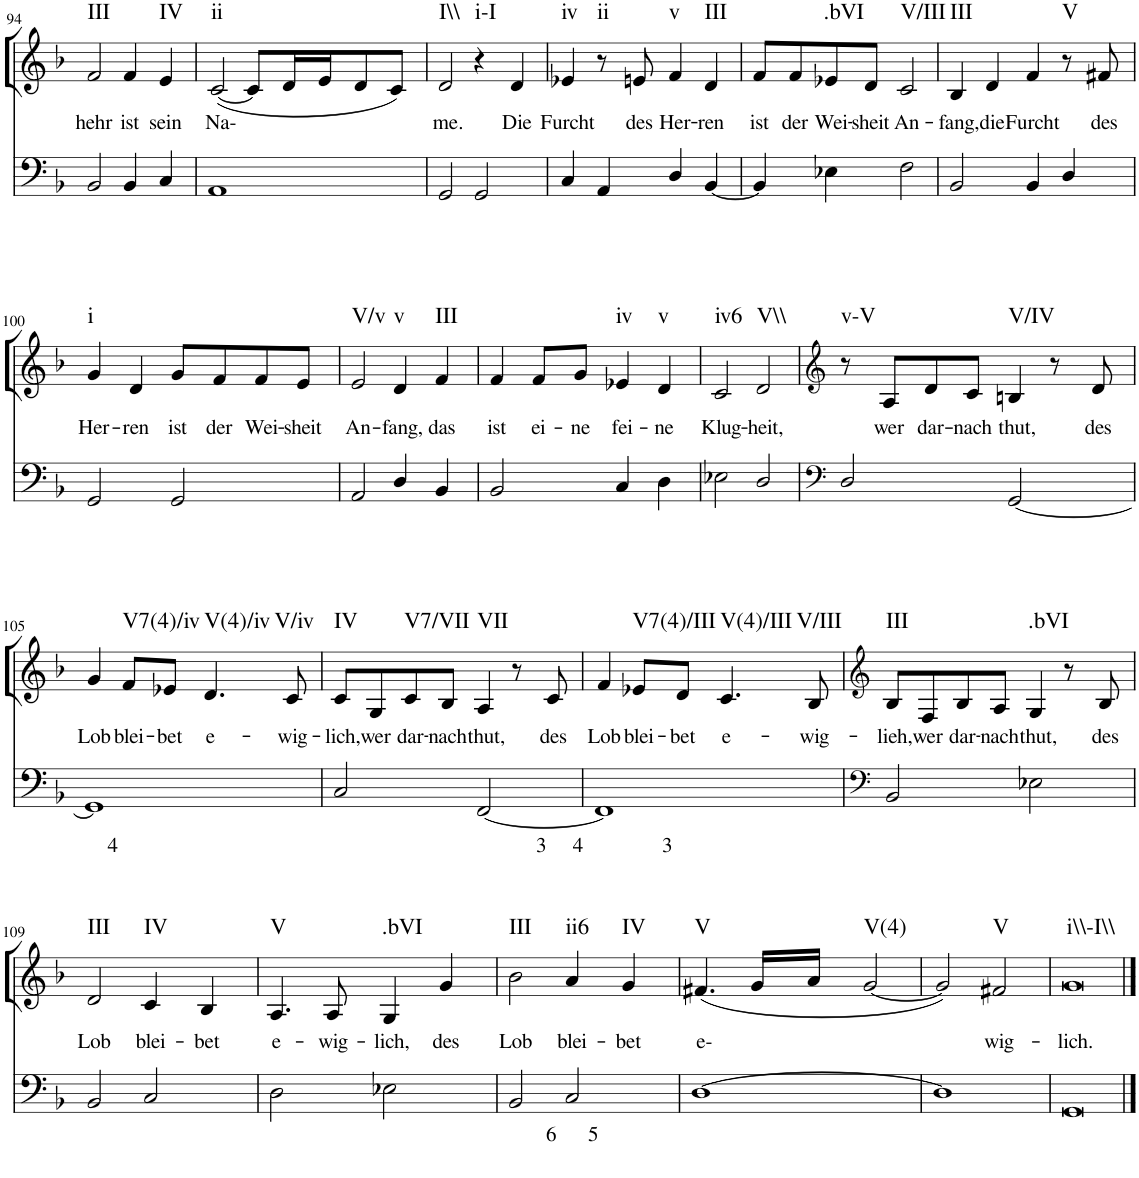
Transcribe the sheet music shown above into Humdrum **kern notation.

**kern	**text	**kern	**text	**harte
*part2	*part2	*part1	*part1	*part1
*staff2	*staff2	*staff1	*staff1	*
*I"Continuo	*	*I"Alto	*	*
!!LO:PB:g=z
*clefF4	*	*clefG2	*	*
*k[b-]	*	*k[b-]	*	*
*M2/2	*	*M2/2	*	*
=94	=94	=94	=94	=94
!	!	!	!LO:LY:b	!LO:H:kt=III
2BB-/	.	2f/	hehr	N
!	!	!	!LO:LY:b	!
4BB-/	.	4f/	ist	.
!	!	!	!LO:LY:b	!LO:H:kt=IV
4C/	.	4e/	sein	N
=95	=95	=95	=95	=95
!	!	!	!LO:LY:b	!LO:H:kt=ii
1AA	.	([2c/	Na-	N
.	.	8c/L]	.	.
.	.	16d/L	.	.
.	.	16e/J	.	.
.	.	8d/	.	.
.	.	8c/J)	.	.
=96	=96	=96	=96	=96
!	!	!	!LO:LY:b	!LO:H:kt=I\\
2GG/	.	2d/	me.	N
!	!	!	!	!LO:H:kt=i-I
2GG/	.	4r	.	N
!	!	!	!LO:LY:b	!
.	.	4d/	Die	.
=97	=97	=97	=97	=97
!	!	!	!LO:LY:b	!LO:H:kt=iv
4C/	.	4e-X/	Furcht	N
!	!	!	!	!LO:H:kt=ii
4AA/	.	8r	.	N
!	!	!	!LO:LY:b	!
.	.	8en/	des	.
!	!	!	!LO:LY:b	!LO:H:kt=v
4D/	.	4f/	Her-	N
!	!	!	!LO:LY:b	!LO:H:kt=III
[4BB-/	.	4d/	ren	N
=98	=98	=98	=98	=98
!	!	!	!LO:LY:b	!
4BB-/]	.	8f/L	ist	.
!	!	!	!LO:LY:b	!
.	.	8f/	der	.
!	!	!	!LO:LY:b	!LO:H:kt=.bVI
4E-X\	.	8e-X/	Wei-	N
!	!	!	!LO:LY:b	!
.	.	8d/J	sheit	.
!	!	!	!LO:LY:b	!LO:H:kt=V/III
2F\	.	2c/	An-	N
=99	=99	=99	=99	=99
!	!	!	!LO:LY:b	!LO:H:kt=III
2BB-/	.	4B-/	fang,	N
!	!	!	!LO:LY:b	!
.	.	4d/	die	.
!	!	!	!LO:LY:b	!
4BB-/	.	4f/	Furcht	.
!	!	!	!	!LO:H:kt=V
4D/	.	8r	.	N
!	!	!	!LO:LY:b	!
.	.	8f#X/	des	.
!!LO:LB:g=z
=100	=100	=100	=100	=100
!	!	!	!LO:LY:b	!LO:H:kt=i
2GG/	.	4g/	Her-	N
!	!	!	!LO:LY:b	!
.	.	4d/	ren	.
!	!	!	!LO:LY:b	!
2GG/	.	8g/L	ist	.
!	!	!	!LO:LY:b	!
.	.	8f/	der	.
!	!	!	!LO:LY:b	!
.	.	8f/	Wei-	.
!	!	!	!LO:LY:b	!
.	.	8e/J	sheit	.
=101	=101	=101	=101	=101
!	!	!	!LO:LY:b	!LO:H:kt=V/v
2AA/	.	2e/	An-	N
!	!	!	!LO:LY:b	!LO:H:kt=v
4D/	.	4d/	fang,	N
!	!	!	!LO:LY:b	!LO:H:kt=III
4BB-/	.	4f/	das	N
=102	=102	=102	=102	=102
!	!	!	!LO:LY:b	!
2BB-/	.	4f/	ist	.
!	!	!	!LO:LY:b	!
.	.	8f/L	ei-	.
!	!	!	!LO:LY:b	!
.	.	8g/J	ne	.
!	!	!	!LO:LY:b	!LO:H:kt=iv
4C/	.	4e-X/	fei-	N
!	!	!	!LO:LY:b	!LO:H:kt=v
4D\	.	4d/	ne	N
=103	=103	=103	=103	=103
!	!	!	!LO:LY:b	!LO:H:kt=iv6
2E-X\	.	2c/	Klug-	N
!	!	!	!LO:LY:b	!LO:H:kt=V\\
2D/	.	2d/	heit,	N
=104	=104	=104	=104	=104
*clefF4	*	*clefG2	*	*
!	!	!	!	!LO:H:kt=v-V
2D/	.	8r	.	N
!	!	!	!LO:LY:b	!
.	.	8A/L	wer	.
!	!	!	!LO:LY:b	!
.	.	8d/	dar-	.
!	!	!	!LO:LY:b	!
.	.	8c/J	nach	.
!	!	!	!LO:LY:b	!LO:H:kt=V/IV
[2GG/	.	4Bn/	thut,	N
.	.	8r	.	.
!	!	!	!LO:LY:b	!
.	.	8d/	des	.
!!LO:LB:g=z
=105	=105	=105	=105	=105
!	!LO:LY:b	!	!LO:LY:b	!
1GG]	4	4g/	Lob	.
!	!	!	!LO:LY:b	!LO:H:kt=V7(4)/iv
.	.	8f/L	blei-	N
!	!	!	!LO:LY:b	!
.	.	8e-X/J	bet	.
!	!	!	!LO:LY:b	!LO:H:n=1:kt=V(4)/iv
!	!	!	!	!LO:H:n=2:kt=V/iv
.	.	4.d/	e-	N N
!	!	!	!LO:LY:b	!
.	.	8c/	wig-	.
=106	=106	=106	=106	=106
!	!	!	!LO:LY:b	!LO:H:kt=IV
2C/	.	8c/L	lich,	N
!	!	!	!LO:LY:b	!
.	.	8G/	wer	.
!	!	!	!LO:LY:b	!LO:H:kt=V7/VII
.	.	8c/	dar-	N
!	!	!	!LO:LY:b	!
.	.	8B-/J	nach	.
!	!	!	!LO:LY:b	!LO:H:kt=VII
[2FF/	.	4A/	thut,	N
.	.	8r	.	.
!	!	!	!LO:LY:b	!
.	.	8c/	des	.
=107	=107	=107	=107	=107
!	!LO:LY:b	!	!LO:LY:b	!
1FF]	3 4 3	4f/	Lob	.
!	!	!	!LO:LY:b	!LO:H:kt=V7(4)/III
.	.	8e-X/L	blei-	N
!	!	!	!LO:LY:b	!
.	.	8d/J	bet	.
!	!	!	!LO:LY:b	!LO:H:n=1:kt=V(4)/III
!	!	!	!	!LO:H:n=2:kt=V/III
.	.	4.c/	e-	N N
!	!	!	!LO:LY:b	!
.	.	8B-/	wig-	.
=108	=108	=108	=108	=108
*clefF4	*	*clefG2	*	*
!	!	!	!LO:LY:b	!LO:H:kt=III
2BB-/	.	8B-/L	lieh,	N
!	!	!	!LO:LY:b	!
.	.	8F/	wer	.
!	!	!	!LO:LY:b	!
.	.	8B-/	dar-	.
!	!	!	!LO:LY:b	!
.	.	8A/J	nach	.
!	!	!	!LO:LY:b	!LO:H:kt=.bVI
2E-X\	.	4G/	thut,	N
.	.	8r	.	.
!	!	!	!LO:LY:b	!
.	.	8B-/	des	.
!!LO:LB:g=z
=109	=109	=109	=109	=109
!	!	!	!LO:LY:b	!LO:H:kt=III
2BB-/	.	2d/	Lob	N
!	!	!	!LO:LY:b	!LO:H:kt=IV
2C/	.	4c/	blei-	N
!	!	!	!LO:LY:b	!
.	.	4B-/	bet	.
=110	=110	=110	=110	=110
!	!	!	!LO:LY:b	!LO:H:kt=V
2D\	.	4.A/	e-	N
!	!	!	!LO:LY:b	!
.	.	8A/	wig-	.
!	!	!	!LO:LY:b	!LO:H:kt=.bVI
2E-X\	.	4G/	lich,	N
!	!	!	!LO:LY:b	!
.	.	4g/	des	.
=111	=111	=111	=111	=111
!	!	!	!LO:LY:b	!LO:H:kt=III
2BB-/	.	2b-\	Lob	N
!	!LO:LY:b	!	!LO:LY:b	!LO:H:kt=ii6
2C/	6 5	4a/	blei-	N
!	!	!	!LO:LY:b	!LO:H:kt=IV
.	.	4g/	bet	N
=112	=112	=112	=112	=112
!	!	!	!LO:LY:b	!LO:H:kt=V
[1D	.	(4.f#X/	e-	N
.	.	16g/LL	.	.
.	.	16a/JJ	.	.
!	!	!	!	!LO:H:kt=V(4)
.	.	[2g/	.	N
=113	=113	=113	=113	=113
1D]	.	2g/])	.	.
!	!	!	!LO:LY:b	!LO:H:kt=V
.	.	2f#X/	wig-	N
=114	=114	=114	=114	=114
!	!	!	!LO:LY:b	!LO:H:kt=i\\-I\\
[1GG	.	[1g	lich.	N
==115	==115	==115	==115	==115
1GG]	.	1g]	.	.
=	=	=	=	=
*-	*-	*-	*-	*-
